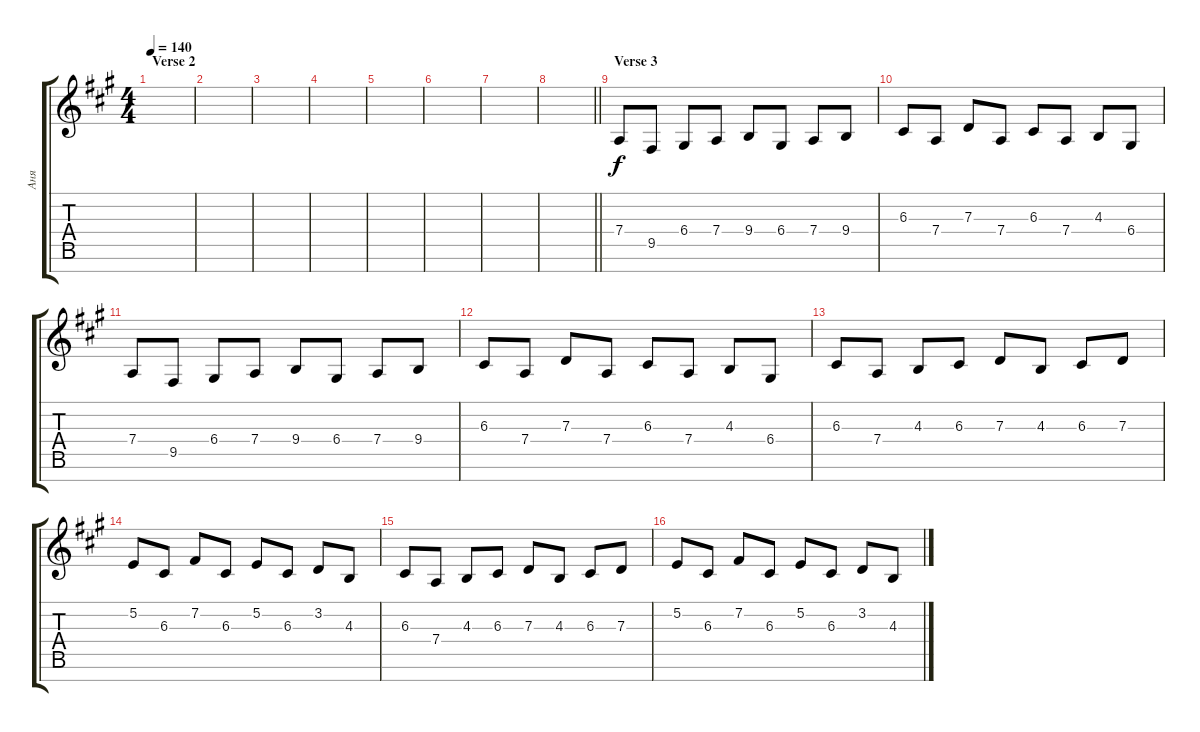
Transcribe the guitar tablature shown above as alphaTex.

\track ("Аня" "Аня") {instrument stringensemble1}
\staff {score tabs}
\tuning (E4 B3 G3 D3 A2 E2 B1) {hide}
\ts (4 4)
\section ("" "Verse 2")
\tempo 140
\clef g2
\ks f#minor
|
|
|
|
|
|
|
\barLineRight lightlight
|
\section ("" "Verse 3")
7.4.8 9.5.8 6.4.8 7.4.8 9.4.8 6.4.8 7.4.8 9.4.8 |
6.3.8 7.4.8 7.3.8 7.4.8 6.3.8 7.4.8 4.3.8 6.4.8 |
7.4.8 9.5.8 6.4.8 7.4.8 9.4.8 6.4.8 7.4.8 9.4.8 |
6.3.8 7.4.8 7.3.8 7.4.8 6.3.8 7.4.8 4.3.8 6.4.8 |
6.3.8 7.4.8 4.3.8 6.3.8 7.3.8 4.3.8 6.3.8 7.3.8 |
5.2.8 6.3.8 7.2.8 6.3.8 5.2.8 6.3.8 3.2.8 4.3.8 |
6.3.8 7.4.8 4.3.8 6.3.8 7.3.8 4.3.8 6.3.8 7.3.8 |
5.2.8 6.3.8 7.2.8 6.3.8 5.2.8 6.3.8 3.2.8 4.3.8
